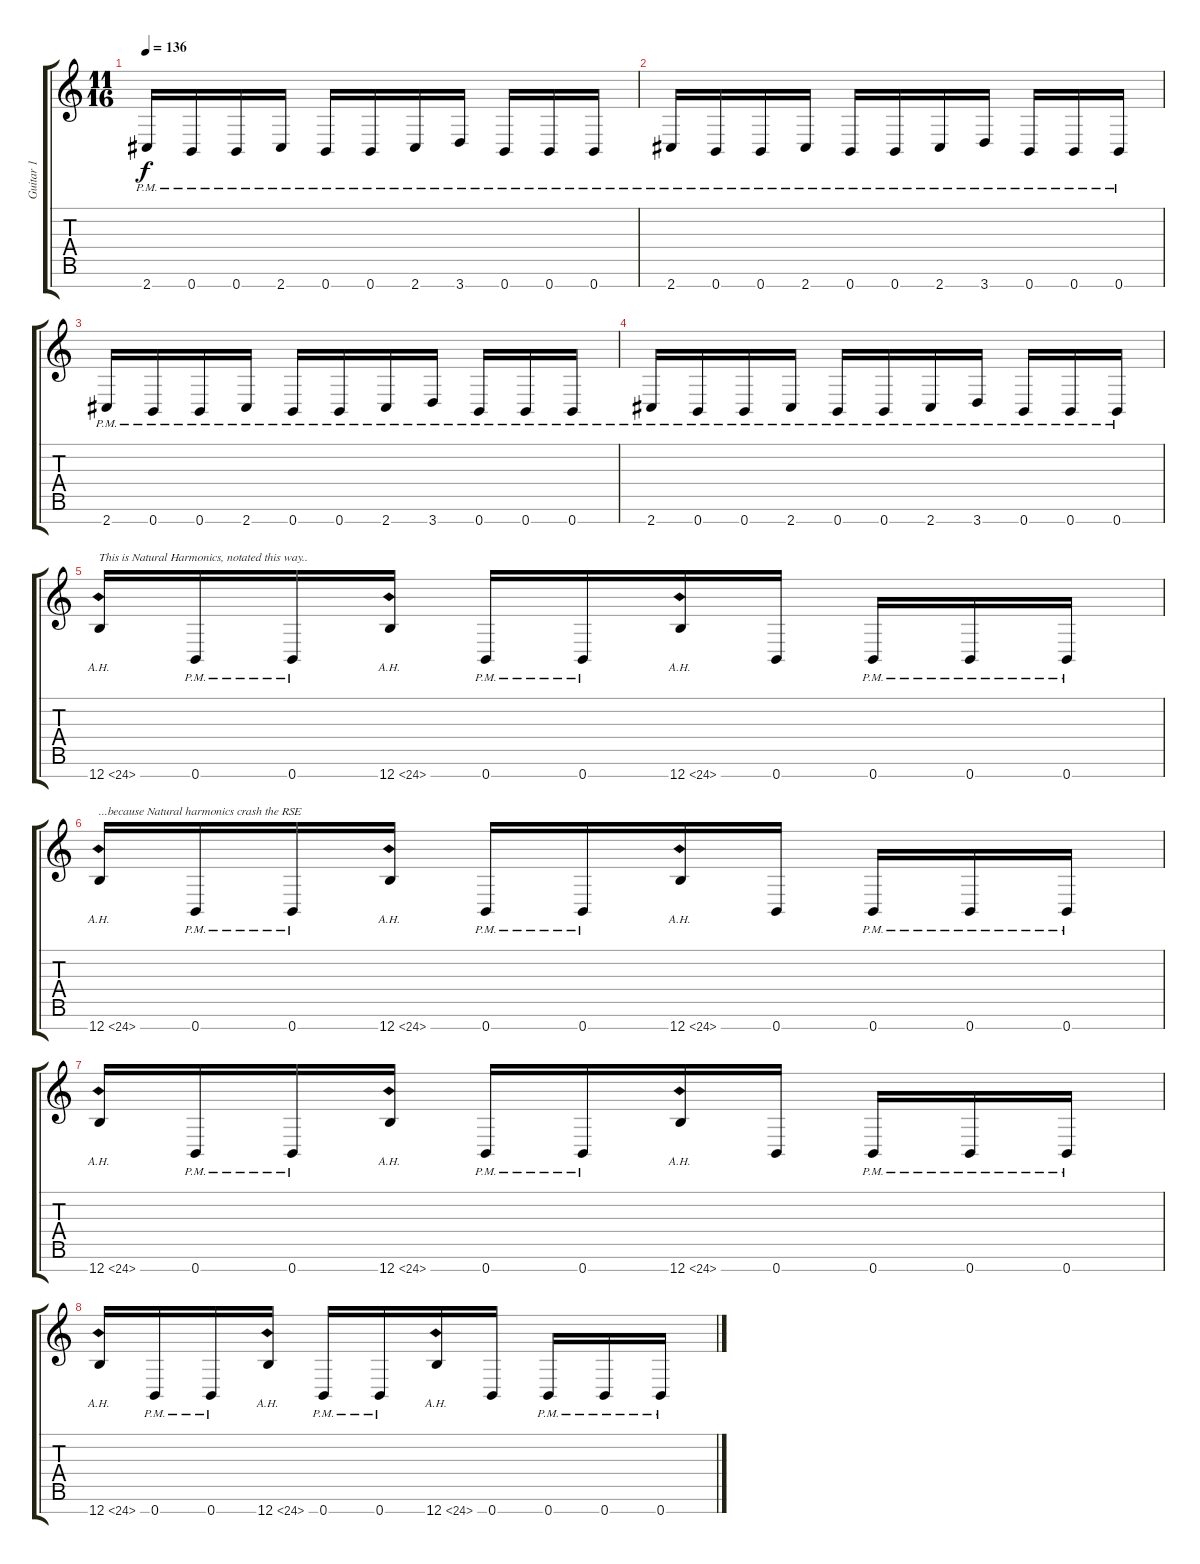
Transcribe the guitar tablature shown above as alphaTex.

\track ("Guitar 1" "Guitar 1") {instrument distortionguitar}
\staff {score tabs}
\tuning (E4 B3 G3 D3 A2 E2 B1) {hide}
\ts (11 16)
\tempo 136
\clef g2
\ks c
2.7{pm}.16{dy f} 0.7{pm}.16 0.7{pm}.16 2.7{pm}.16 0.7{pm}.16 0.7{pm}.16 2.7{pm}.16 3.7{pm}.16 0.7{pm}.16 0.7{pm}.16 0.7{pm}.16 |
2.7{pm}.16 0.7{pm}.16 0.7{pm}.16 2.7{pm}.16 0.7{pm}.16 0.7{pm}.16 2.7{pm}.16 3.7{pm}.16 0.7{pm}.16 0.7{pm}.16 0.7{pm}.16 |
2.7{pm}.16 0.7{pm}.16 0.7{pm}.16 2.7{pm}.16 0.7{pm}.16 0.7{pm}.16 2.7{pm}.16 3.7{pm}.16 0.7{pm}.16 0.7{pm}.16 0.7{pm}.16 |
2.7{pm}.16 0.7{pm}.16 0.7{pm}.16 2.7{pm}.16 0.7{pm}.16 0.7{pm}.16 2.7{pm}.16 3.7{pm}.16 0.7{pm}.16 0.7{pm}.16 0.7{pm}.16 |
12.7{ah 12}.16{txt "This is Natural Harmonics, notated this way.."} 0.7{pm}.16 0.7{pm}.16 12.7{ah 12}.16 0.7{pm}.16 0.7{pm}.16 12.7{ah 12}.16 0.7.16 0.7{pm}.16 0.7{pm}.16 0.7{pm}.16 |
12.7{ah 12}.16{txt "...because Natural harmonics crash the RSE"} 0.7{pm}.16 0.7{pm}.16 12.7{ah 12}.16 0.7{pm}.16 0.7{pm}.16 12.7{ah 12}.16 0.7.16 0.7{pm}.16 0.7{pm}.16 0.7{pm}.16 |
12.7{ah 12}.16 0.7{pm}.16 0.7{pm}.16 12.7{ah 12}.16 0.7{pm}.16 0.7{pm}.16 12.7{ah 12}.16 0.7.16 0.7{pm}.16 0.7{pm}.16 0.7{pm}.16 |
12.7{ah 12}.16 0.7{pm}.16 0.7{pm}.16 12.7{ah 12}.16 0.7{pm}.16 0.7{pm}.16 12.7{ah 12}.16 0.7.16 0.7{pm}.16 0.7{pm}.16 0.7{pm}.16
